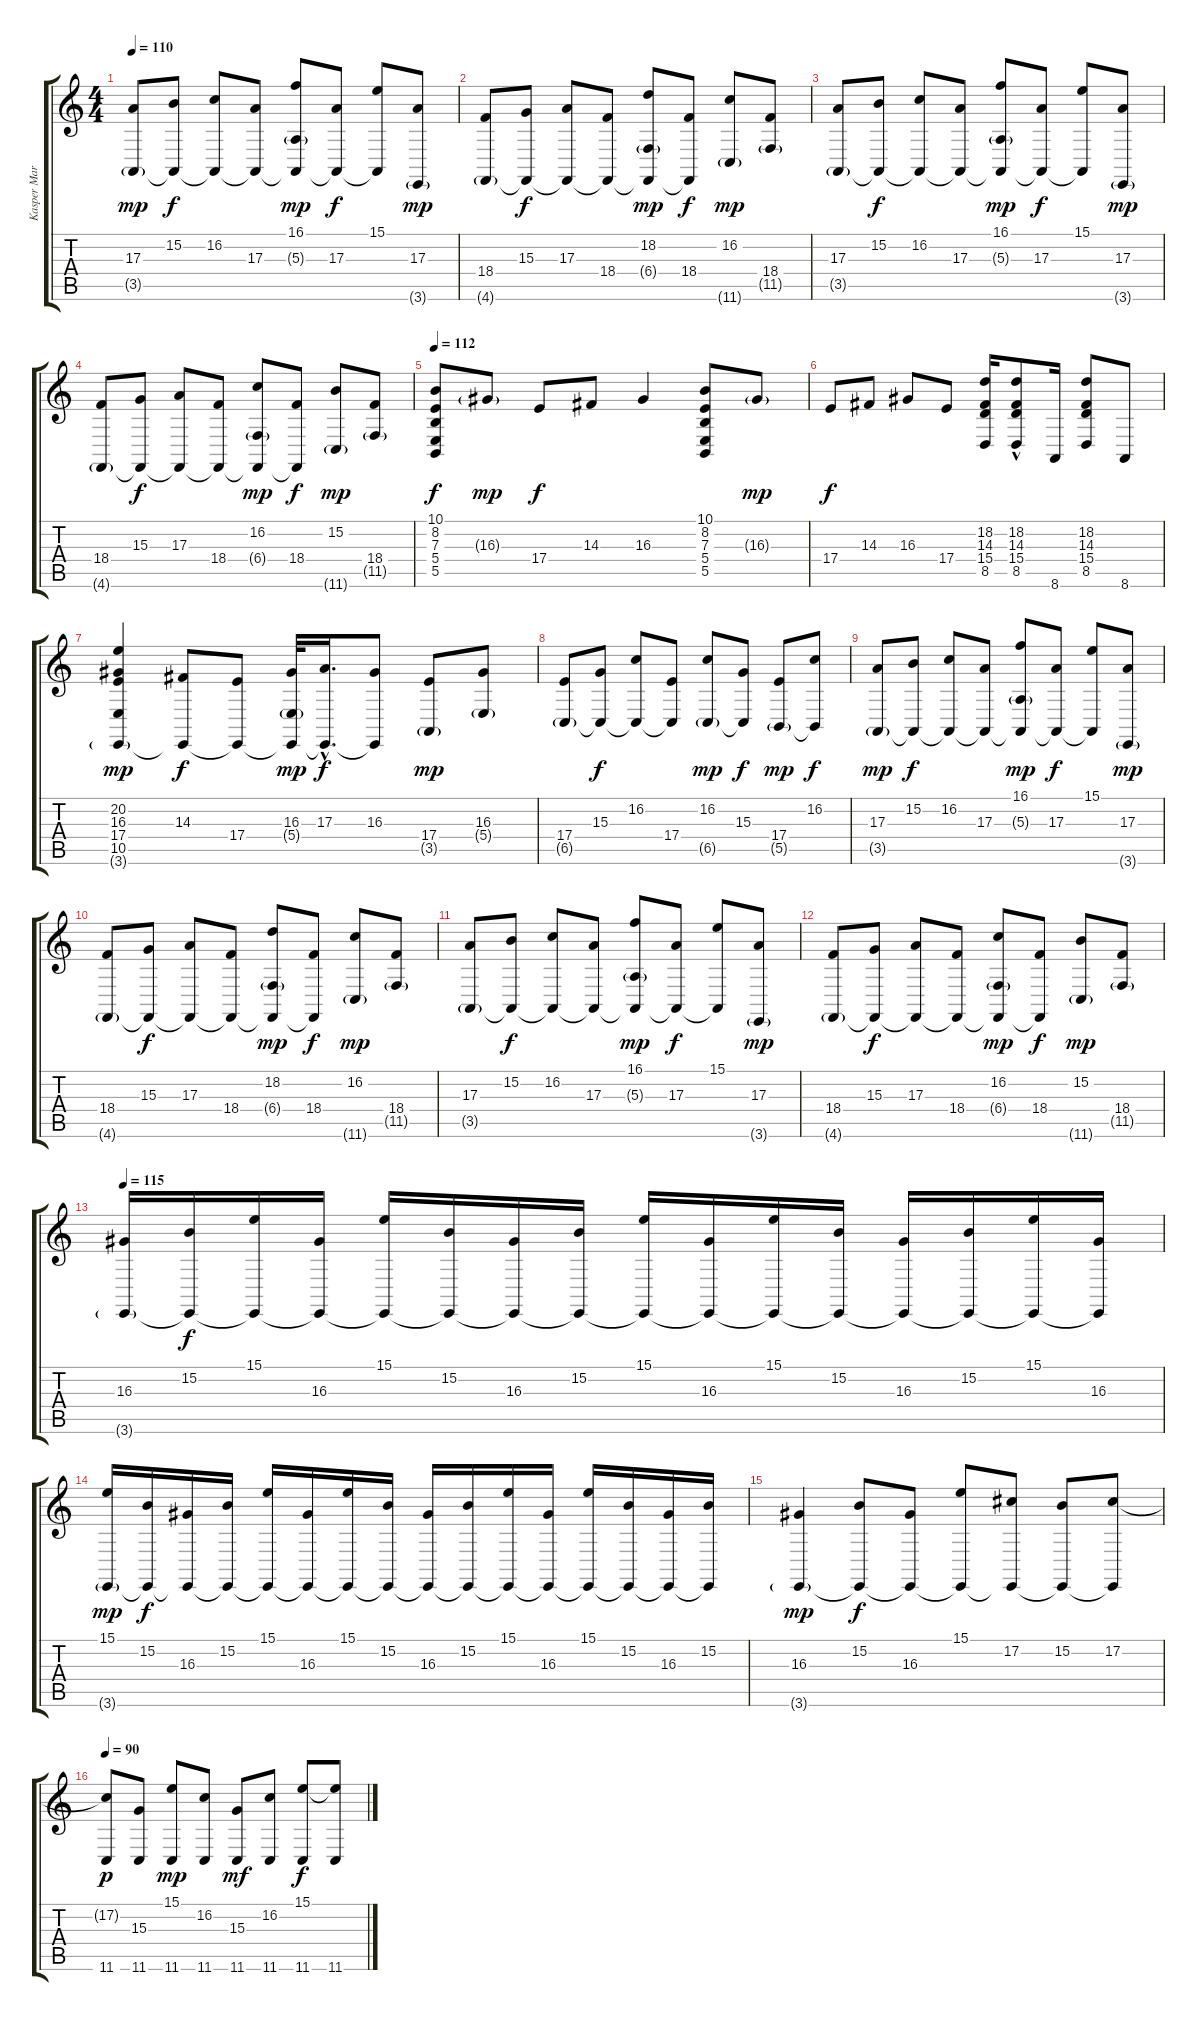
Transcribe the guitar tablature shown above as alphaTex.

\track ("Kasper Martenson" "Kasper Mar") {instrument stringensemble1}
\staff {score tabs}
\tuning (Db4 Ab3 E3 B2 Gb2 Db2) {hide}
\ts (4 4)
\tempo 110
\clef g2
\ks c
(17.3 3.5{g}).8{dy mp} (15.2 3.5{t}).8{dy f} (16.2 3.5{t}).8 (17.3 3.5{t}).8 (16.1 5.3{g} 3.5{t}).8{dy mp} (17.3 3.5{t}).8{dy f} (15.1 3.5{t}).8 (17.3 3.6{g}).8{dy mp} |
(18.4 4.6{g}).8 (15.3 4.6{t}).8{dy f} (17.3 4.6{t}).8 (18.4 4.6{t}).8 (18.2 6.4{g} 4.6{t}).8{dy mp} (18.4 4.6{t}).8{dy f} (16.2 11.6{g}).8{dy mp} (18.4 11.5{g}).8 |
(17.3 3.5{g}).8 (15.2 3.5{t}).8{dy f} (16.2 3.5{t}).8 (17.3 3.5{t}).8 (16.1 5.3{g} 3.5{t}).8{dy mp} (17.3 3.5{t}).8{dy f} (15.1 3.5{t}).8 (17.3 3.6{g}).8{dy mp} |
(18.4 4.6{g}).8 (15.3 4.6{t}).8{dy f} (17.3 4.6{t}).8 (18.4 4.6{t}).8 (16.2 6.4{g} 4.6{t}).8{dy mp} (18.4 4.6{t}).8{dy f} (15.2 11.6{g}).8{dy mp} (18.4 11.5{g}).8 |
\tempo 112
(10.1 8.2 7.3 5.4 5.5).8{dy f} 16.3{g}.8{dy mp} 17.4.8{dy f} 14.3.8 16.3.4 (10.1 8.2 7.3 5.4 5.5).8 16.3{g}.8{dy mp} |
17.4.8{dy f} 14.3.8 16.3.8 17.4.8 (18.2 14.3 15.4 8.5).16 (18.2{hac} 14.3{hac} 15.4{hac} 8.5{hac}).8 8.6.16 (18.2 14.3 15.4 8.5).8 8.6.8 |
(20.2 16.3 17.4 10.5 3.6{g}).4{dy mp} (14.3 3.6{t}).8{dy f} (17.4 3.6{t}).8 (16.3 5.4{g} 3.6{t}).32{dy mp} (17.3{hac} 3.6{hac t}).16{d dy f} (16.3 3.6{t}).8 (17.4 3.5{g}).8{dy mp} (16.3 5.4{g}).8 |
(17.4 6.5{g}).8 (15.3 6.5{t}).8{dy f} (16.2 6.5{t}).8 (17.4 6.5{t}).8 (16.2 6.5{g}).8{dy mp} (15.3 6.5{t}).8{dy f} (17.4 5.5{g}).8{dy mp} (16.2 5.5{t}).8{dy f} |
(17.3 3.5{g}).8{dy mp} (15.2 3.5{t}).8{dy f} (16.2 3.5{t}).8 (17.3 3.5{t}).8 (16.1 5.3{g} 3.5{t}).8{dy mp} (17.3 3.5{t}).8{dy f} (15.1 3.5{t}).8 (17.3 3.6{g}).8{dy mp} |
(18.4 4.6{g}).8 (15.3 4.6{t}).8{dy f} (17.3 4.6{t}).8 (18.4 4.6{t}).8 (18.2 6.4{g} 4.6{t}).8{dy mp} (18.4 4.6{t}).8{dy f} (16.2 11.6{g}).8{dy mp} (18.4 11.5{g}).8 |
(17.3 3.5{g}).8 (15.2 3.5{t}).8{dy f} (16.2 3.5{t}).8 (17.3 3.5{t}).8 (16.1 5.3{g} 3.5{t}).8{dy mp} (17.3 3.5{t}).8{dy f} (15.1 3.5{t}).8 (17.3 3.6{g}).8{dy mp} |
(18.4 4.6{g}).8 (15.3 4.6{t}).8{dy f} (17.3 4.6{t}).8 (18.4 4.6{t}).8 (16.2 6.4{g} 4.6{t}).8{dy mp} (18.4 4.6{t}).8{dy f} (15.2 11.6{g}).8{dy mp} (18.4 11.5{g}).8 |
\tempo 115
(16.3 3.6{g}).16 (15.2 3.6{t}).16{dy f} (15.1 3.6{t}).16 (16.3 3.6{t}).16 (15.1 3.6{t}).16 (15.2 3.6{t}).16 (16.3 3.6{t}).16 (15.2 3.6{t}).16 (15.1 3.6{t}).16 (16.3 3.6{t}).16 (15.1 3.6{t}).16 (15.2 3.6{t}).16 (16.3 3.6{t}).16 (15.2 3.6{t}).16 (15.1 3.6{t}).16 (16.3 3.6{t}).16 |
(15.1 3.6{g}).16{dy mp} (15.2 3.6{t}).16{dy f} (16.3 3.6{t}).16 (15.2 3.6{t}).16 (15.1 3.6{t}).16 (16.3 3.6{t}).16 (15.1 3.6{t}).16 (15.2 3.6{t}).16 (16.3 3.6{t}).16 (15.2 3.6{t}).16 (15.1 3.6{t}).16 (16.3 3.6{t}).16 (15.1 3.6{t}).16 (15.2 3.6{t}).16 (16.3 3.6{t}).16 (15.2 3.6{t}).16 |
(16.3 3.6{g}).4{dy mp} (15.2 3.6{t}).8{dy f} (16.3 3.6{t}).8 (15.1 3.6{t}).8 (17.2 3.6{t}).8 (15.2 3.6{t}).8 (17.2 3.6{t}).8 |
\tempo 90
(17.2{t} 11.6).8{dy p} (15.3 11.6).8 (15.1 11.6).8{dy mp} (16.2 11.6).8 (15.3 11.6).8{dy mf} (16.2 11.6).8 (15.1 11.6).8{dy f} (15.1{t} 11.6).8
